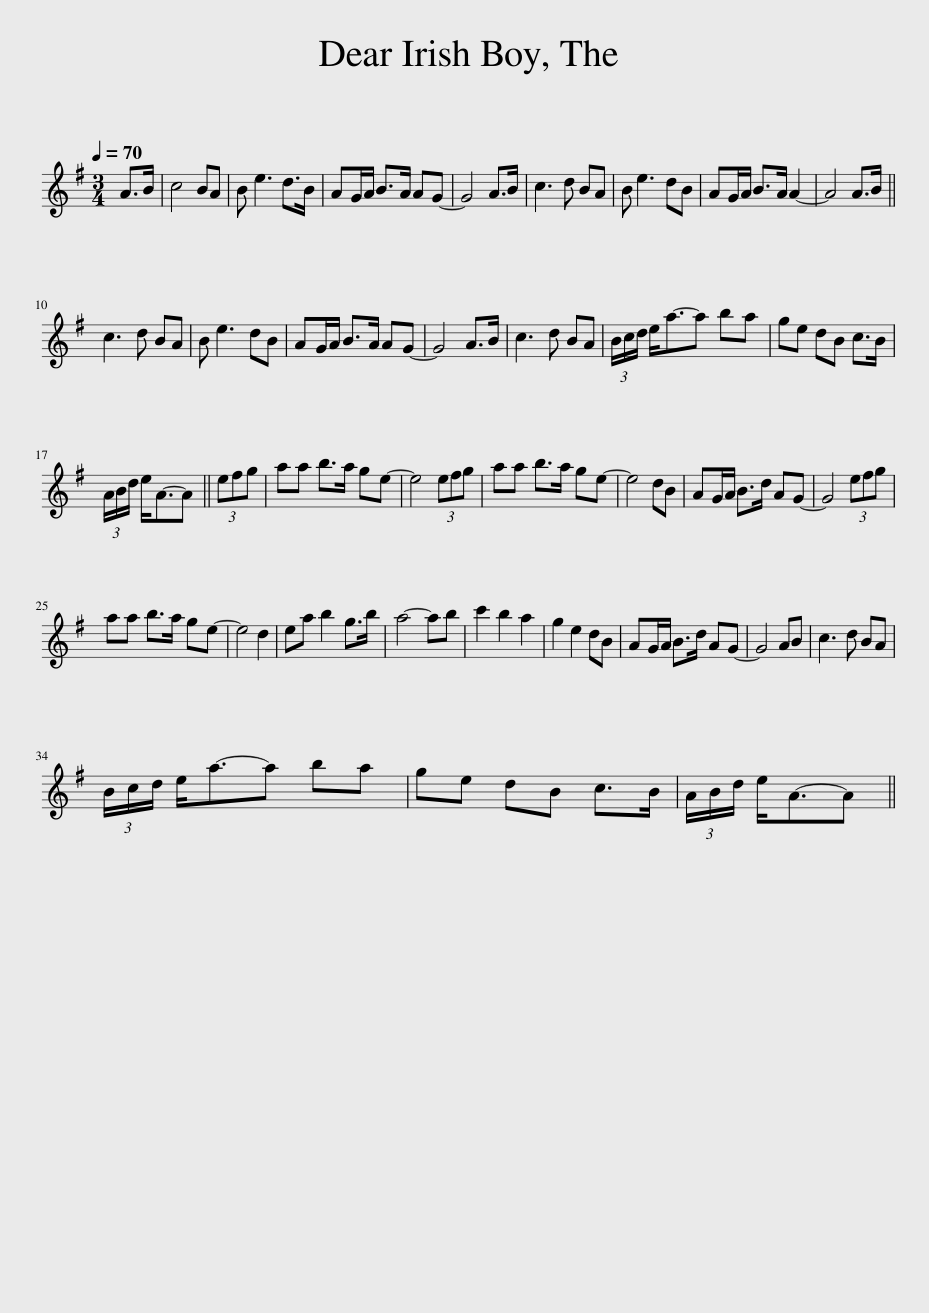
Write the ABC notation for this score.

X:1
L:1/8
Q:1/4=70
M:3/4
I:linebreak $
K:G
V:1 treble
V:1
 A>B | c4 BA | B e3 d>B | AG/A/ B>A AG- | G4 A>B | %5
 c3 d BA | B e3 dB | AG/A/ B>A A2- | A4 A>B ||$ c3 d BA | %10
 B e3 dB | AG/A/ B>A AG- | G4 A>B | c3 d BA | (3B/c/d/ e<a-a ba | %15
 ge dB c>B |$ (3A/B/d/ e<A-A || (3efg | aa b>a ge- | e4 (3efg | %20
 aa b>a ge- | e4 dB | AG/A/ B>d AG- | G4 (3efg |$ aa b>a ge- | %25
 e4 d2 | ea b2 g>b | a4- ab | c'2 b2 a2 | g2 e2 dB | %30
 AG/A/ B>d AG- | G4 AB | c3 d BA |$ (3B/c/d/ e<a-a ba | ge dB c>B | %35
 (3A/B/d/ e<A-A || %36
